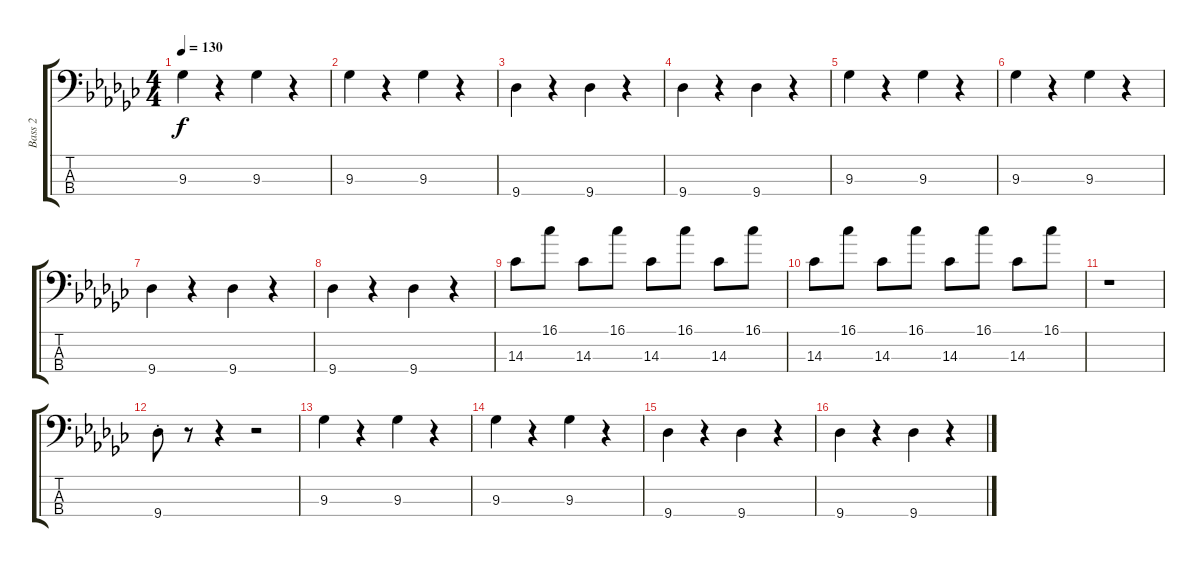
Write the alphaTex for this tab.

\track ("Bass 2" "Bass 2") {instrument electricbasspick}
\staff {score tabs}
\tuning (G2 D2 A1 E1) {hide}
\ts (4 4)
\tempo 130
\clef f4
\ks gb
9.3.4{dy f} r.4 9.3.4 r.4 |
9.3.4 r.4 9.3.4 r.4 |
9.4.4 r.4 9.4.4 r.4 |
9.4.4 r.4 9.4.4 r.4 |
9.3.4 r.4 9.3.4 r.4 |
9.3.4 r.4 9.3.4 r.4 |
9.4.4 r.4 9.4.4 r.4 |
9.4.4 r.4 9.4.4 r.4 |
14.3.8 16.1.8 14.3.8 16.1.8 14.3.8 16.1.8 14.3.8 16.1.8 |
14.3.8 16.1.8 14.3.8 16.1.8 14.3.8 16.1.8 14.3.8 16.1.8 |
r.1 |
9.4{st}.8 r.8 r.4 r.2 |
9.3.4 r.4 9.3.4 r.4 |
9.3.4 r.4 9.3.4 r.4 |
9.4.4 r.4 9.4.4 r.4 |
9.4.4 r.4 9.4.4 r.4
